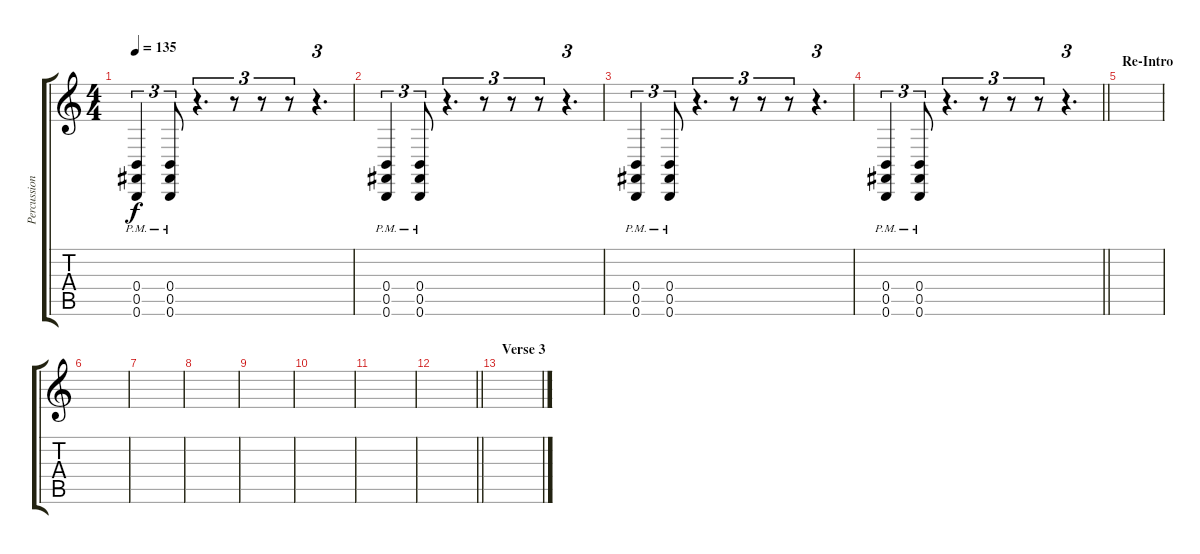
\track ("Percussion" "Percussion") {instrument melodictom}
\staff {score tabs}
\tuning (Db4 Ab3 E3 B2 Gb2 B1) {hide}
\ts (4 4)
\tempo 135
\clef g2
\ks c
(0.4{pm} 0.5{pm} 0.6{pm}).4{tu (3 2) dy f} (0.4{pm} 0.5 0.6).8{tu (3 2)} r.4{d tu (3 2)} r.8{tu (3 2)} r.8{tu (3 2)} r.8{tu (3 2)} r.4{d tu (3 2)} |
(0.4{pm} 0.5{pm} 0.6{pm}).4{tu (3 2)} (0.4{pm} 0.5 0.6).8{tu (3 2)} r.4{d tu (3 2)} r.8{tu (3 2)} r.8{tu (3 2)} r.8{tu (3 2)} r.4{d tu (3 2)} |
(0.4{pm} 0.5{pm} 0.6{pm}).4{tu (3 2)} (0.4{pm} 0.5 0.6).8{tu (3 2)} r.4{d tu (3 2)} r.8{tu (3 2)} r.8{tu (3 2)} r.8{tu (3 2)} r.4{d tu (3 2)} |
\barLineRight lightlight
(0.4{pm} 0.5{pm} 0.6{pm}).4{tu (3 2)} (0.4{pm} 0.5 0.6).8{tu (3 2)} r.4{d tu (3 2)} r.8{tu (3 2)} r.8{tu (3 2)} r.8{tu (3 2)} r.4{d tu (3 2)} |
\section ("" "Re-Intro")
|
|
|
|
|
|
|
\barLineRight lightlight
|
\section ("" "Verse 3")
